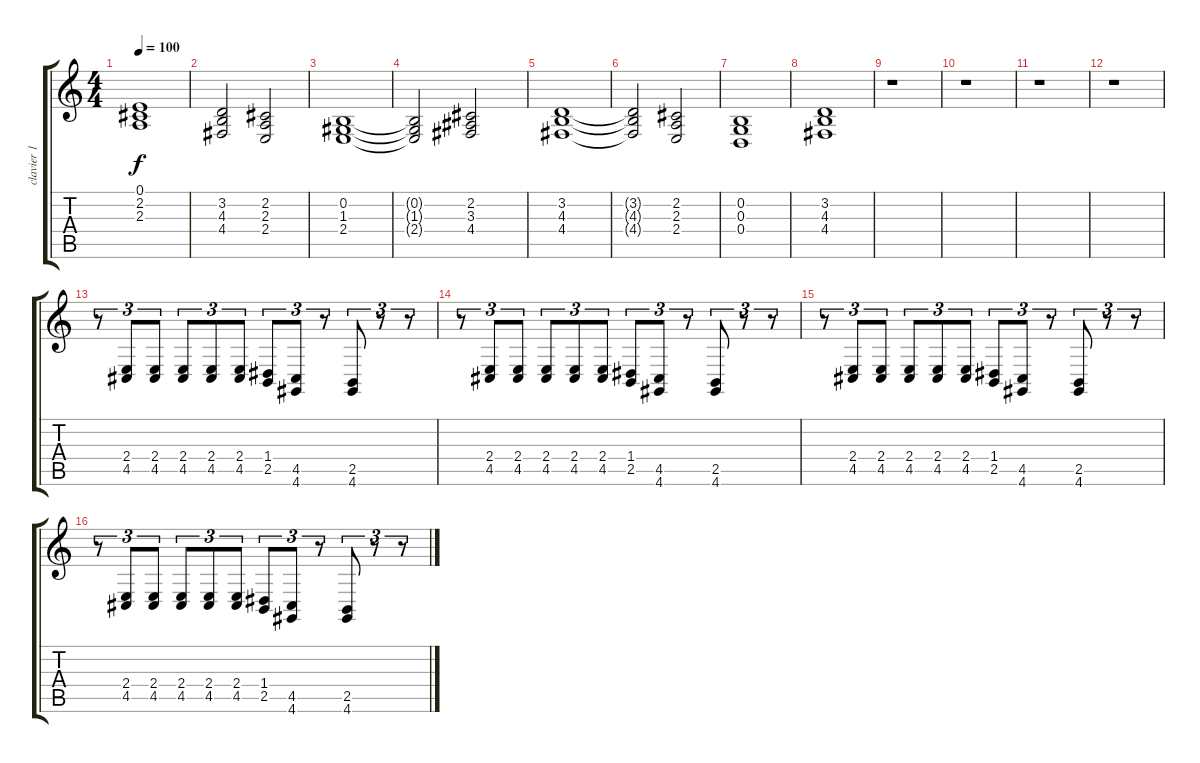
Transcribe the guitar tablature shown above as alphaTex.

\track ("clavier 1" "clavier 1") {instrument reedorgan}
\staff {score tabs}
\tuning (E4 B3 G3 D3 A2 E2) {hide}
\ts (4 4)
\tempo 100
\clef g2
\ks c
(0.1 2.2 2.3).1{dy f} |
(3.2 4.3 4.4).2 (2.2 2.3 2.4).2 |
(0.2 1.3 2.4).1 |
(0.2{t} 1.3{t} 2.4{t}).2 (2.2 3.3 4.4).2 |
(3.2 4.3 4.4).1 |
(3.2{t} 4.3{t} 4.4{t}).2 (2.2 2.3 2.4).2 |
(0.2 0.3 0.4).1 |
(3.2 4.3 4.4).1 |
r.1 |
r.1 |
r.1 |
r.1 |
r.8{tu (3 2)} (2.4 4.5).8{tu (3 2)} (2.4 4.5).8{tu (3 2)} (2.4 4.5).8{tu (3 2)} (2.4 4.5).8{tu (3 2)} (2.4 4.5).8{tu (3 2)} (1.4 2.5).8{tu (3 2)} (4.5 4.6).8{tu (3 2)} r.8{tu (3 2)} (2.5 4.6).8{tu (3 2)} r.8{tu (3 2)} r.8{tu (3 2)} |
r.8{tu (3 2)} (2.4 4.5).8{tu (3 2)} (2.4 4.5).8{tu (3 2)} (2.4 4.5).8{tu (3 2)} (2.4 4.5).8{tu (3 2)} (2.4 4.5).8{tu (3 2)} (1.4 2.5).8{tu (3 2)} (4.5 4.6).8{tu (3 2)} r.8{tu (3 2)} (2.5 4.6).8{tu (3 2)} r.8{tu (3 2)} r.8{tu (3 2)} |
r.8{tu (3 2)} (2.4 4.5).8{tu (3 2)} (2.4 4.5).8{tu (3 2)} (2.4 4.5).8{tu (3 2)} (2.4 4.5).8{tu (3 2)} (2.4 4.5).8{tu (3 2)} (1.4 2.5).8{tu (3 2)} (4.5 4.6).8{tu (3 2)} r.8{tu (3 2)} (2.5 4.6).8{tu (3 2)} r.8{tu (3 2)} r.8{tu (3 2)} |
r.8{tu (3 2)} (2.4 4.5).8{tu (3 2)} (2.4 4.5).8{tu (3 2)} (2.4 4.5).8{tu (3 2)} (2.4 4.5).8{tu (3 2)} (2.4 4.5).8{tu (3 2)} (1.4 2.5).8{tu (3 2)} (4.5 4.6).8{tu (3 2)} r.8{tu (3 2)} (2.5 4.6).8{tu (3 2)} r.8{tu (3 2)} r.8{tu (3 2)}
